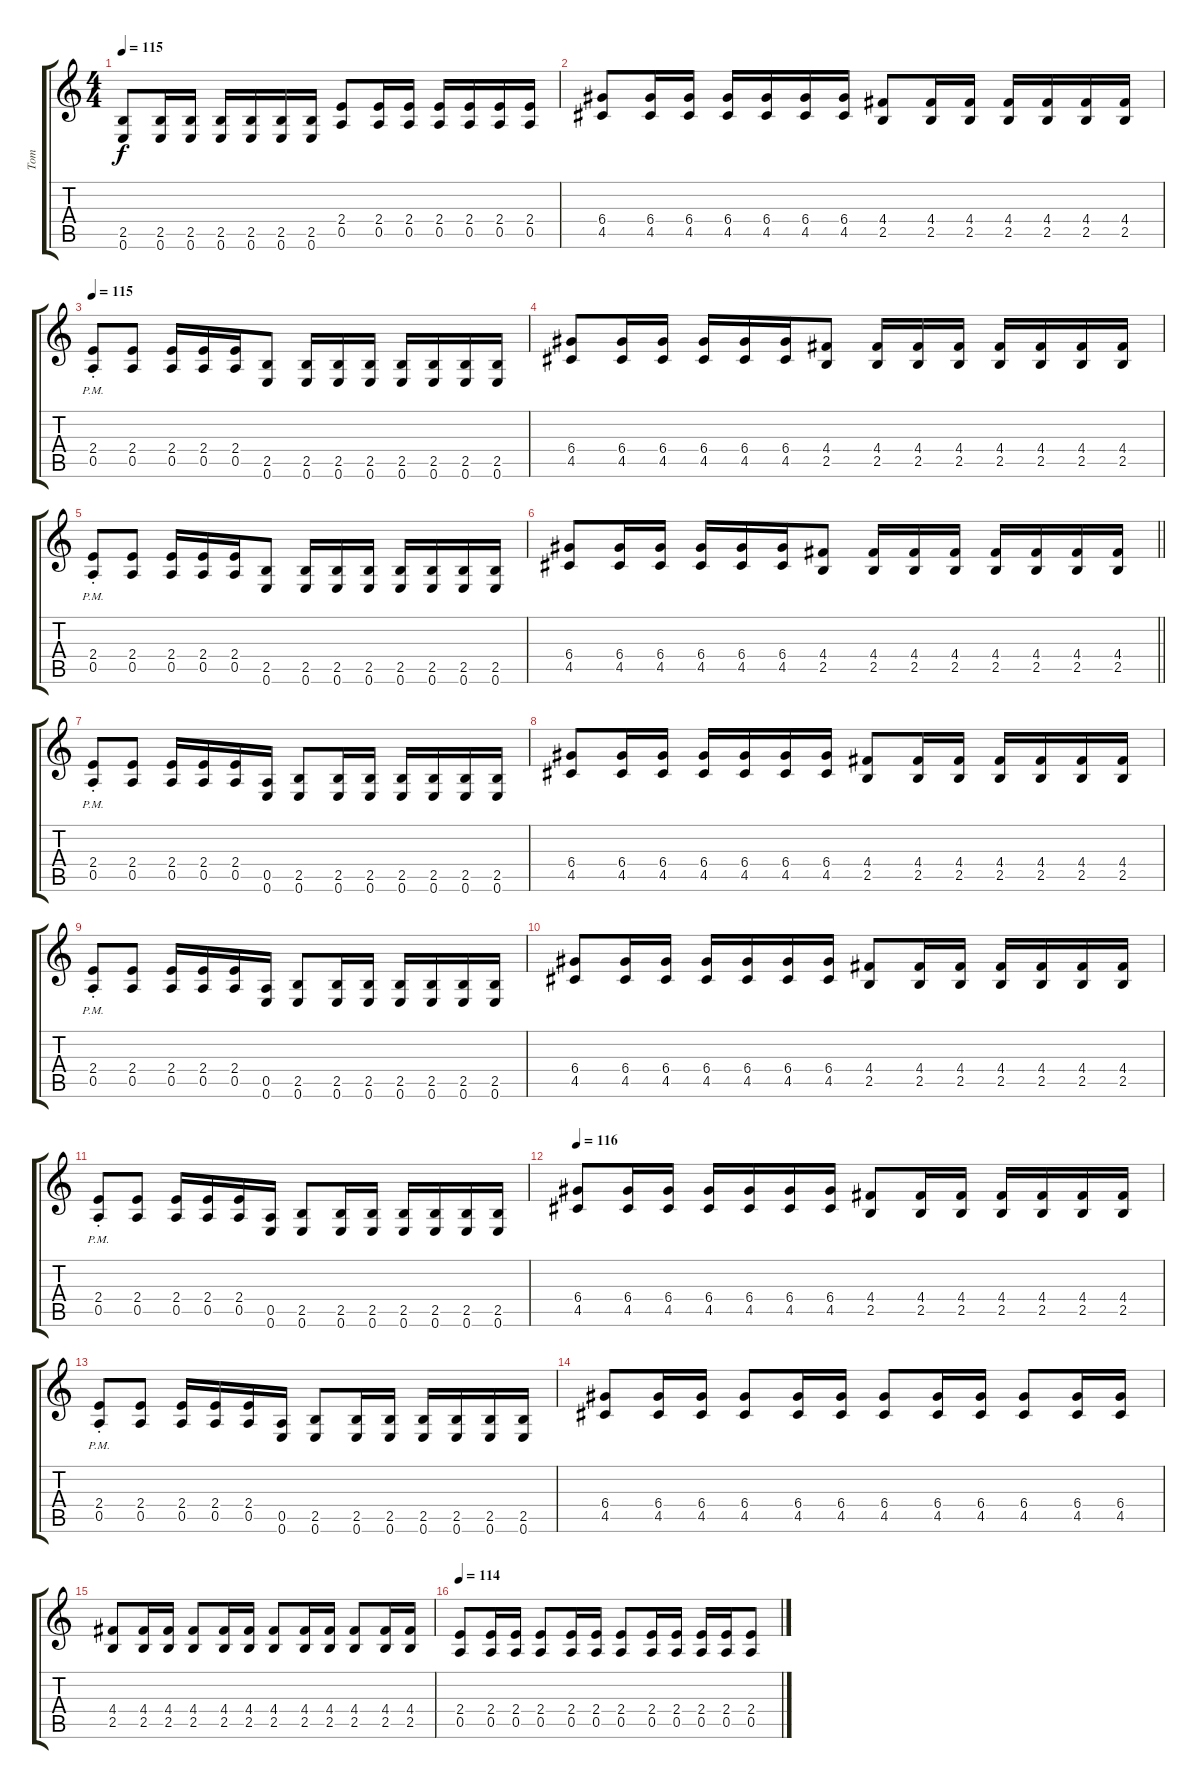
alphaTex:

\track ("Tom" "Tom") {instrument distortionguitar}
\staff {score tabs}
\tuning (E4 B3 G3 D3 A2 E2) {hide}
\ts (4 4)
\tempo 115
\clef g2
\ks c
(2.5 0.6).8{dy f} (2.5 0.6).16 (2.5 0.6).16 (2.5 0.6).16 (2.5 0.6).16 (2.5 0.6).16 (2.5 0.6).16 (2.4 0.5).8 (2.4 0.5).16 (2.4 0.5).16 (2.4 0.5).16 (2.4 0.5).16 (2.4 0.5).16 (2.4 0.5).16 |
(6.4 4.5).8 (6.4 4.5).16 (6.4 4.5).16 (6.4 4.5).16 (6.4 4.5).16 (6.4 4.5).16 (6.4 4.5).16 (4.4 2.5).8 (4.4 2.5).16 (4.4 2.5).16 (4.4 2.5).16 (4.4 2.5).16 (4.4 2.5).16 (4.4 2.5).16 |
\tempo 115
(2.4{pm st} 0.5{pm st}).8 (2.4 0.5).8 (2.4 0.5).16 (2.4 0.5).16 (2.4 0.5).16 (2.5 0.6).8 (2.5 0.6).16 (2.5 0.6).16 (2.5 0.6).16 (2.5 0.6).16 (2.5 0.6).16 (2.5 0.6).16 (2.5 0.6).16 |
(6.4 4.5).8 (6.4 4.5).16 (6.4 4.5).16 (6.4 4.5).16 (6.4 4.5).16 (6.4 4.5).16 (4.4 2.5).8 (4.4 2.5).16 (4.4 2.5).16 (4.4 2.5).16 (4.4 2.5).16 (4.4 2.5).16 (4.4 2.5).16 (4.4 2.5).16 |
(2.4{pm st} 0.5{pm st}).8 (2.4 0.5).8 (2.4 0.5).16 (2.4 0.5).16 (2.4 0.5).16 (2.5 0.6).8 (2.5 0.6).16 (2.5 0.6).16 (2.5 0.6).16 (2.5 0.6).16 (2.5 0.6).16 (2.5 0.6).16 (2.5 0.6).16 |
\barLineRight lightlight
(6.4 4.5).8 (6.4 4.5).16 (6.4 4.5).16 (6.4 4.5).16 (6.4 4.5).16 (6.4 4.5).16 (4.4 2.5).8 (4.4 2.5).16 (4.4 2.5).16 (4.4 2.5).16 (4.4 2.5).16 (4.4 2.5).16 (4.4 2.5).16 (4.4 2.5).16 |
\section ("" "")
(2.4{pm st} 0.5{pm st}).8 (2.4 0.5).8 (2.4 0.5).16 (2.4 0.5).16 (2.4 0.5).16 (0.5 0.6).16 (2.5 0.6).8 (2.5 0.6).16 (2.5 0.6).16 (2.5 0.6).16 (2.5 0.6).16 (2.5 0.6).16 (2.5 0.6).16 |
(6.4 4.5).8 (6.4 4.5).16 (6.4 4.5).16 (6.4 4.5).16 (6.4 4.5).16 (6.4 4.5).16 (6.4 4.5).16 (4.4 2.5).8 (4.4 2.5).16 (4.4 2.5).16 (4.4 2.5).16 (4.4 2.5).16 (4.4 2.5).16 (4.4 2.5).16 |
(2.4{pm st} 0.5{pm st}).8 (2.4 0.5).8 (2.4 0.5).16 (2.4 0.5).16 (2.4 0.5).16 (0.5 0.6).16 (2.5 0.6).8 (2.5 0.6).16 (2.5 0.6).16 (2.5 0.6).16 (2.5 0.6).16 (2.5 0.6).16 (2.5 0.6).16 |
(6.4 4.5).8 (6.4 4.5).16 (6.4 4.5).16 (6.4 4.5).16 (6.4 4.5).16 (6.4 4.5).16 (6.4 4.5).16 (4.4 2.5).8 (4.4 2.5).16 (4.4 2.5).16 (4.4 2.5).16 (4.4 2.5).16 (4.4 2.5).16 (4.4 2.5).16 |
(2.4{pm st} 0.5{pm st}).8 (2.4 0.5).8 (2.4 0.5).16 (2.4 0.5).16 (2.4 0.5).16 (0.5 0.6).16 (2.5 0.6).8 (2.5 0.6).16 (2.5 0.6).16 (2.5 0.6).16 (2.5 0.6).16 (2.5 0.6).16 (2.5 0.6).16 |
\tempo 116
(6.4 4.5).8 (6.4 4.5).16 (6.4 4.5).16 (6.4 4.5).16 (6.4 4.5).16 (6.4 4.5).16 (6.4 4.5).16 (4.4 2.5).8 (4.4 2.5).16 (4.4 2.5).16 (4.4 2.5).16 (4.4 2.5).16 (4.4 2.5).16 (4.4 2.5).16 |
(2.4{pm st} 0.5{pm st}).8 (2.4 0.5).8 (2.4 0.5).16 (2.4 0.5).16 (2.4 0.5).16 (0.5 0.6).16 (2.5 0.6).8 (2.5 0.6).16 (2.5 0.6).16 (2.5 0.6).16 (2.5 0.6).16 (2.5 0.6).16 (2.5 0.6).16 |
(6.4 4.5).8 (6.4 4.5).16 (6.4 4.5).16 (6.4 4.5).8 (6.4 4.5).16 (6.4 4.5).16 (6.4 4.5).8 (6.4 4.5).16 (6.4 4.5).16 (6.4 4.5).8 (6.4 4.5).16 (6.4 4.5).16 |
(4.4 2.5).8 (4.4 2.5).16 (4.4 2.5).16 (4.4 2.5).8 (4.4 2.5).16 (4.4 2.5).16 (4.4 2.5).8 (4.4 2.5).16 (4.4 2.5).16 (4.4 2.5).8 (4.4 2.5).16 (4.4 2.5).16 |
\tempo 114
(2.4 0.5).8 (2.4 0.5).16 (2.4 0.5).16 (2.4 0.5).8 (2.4 0.5).16 (2.4 0.5).16 (2.4 0.5).8 (2.4 0.5).16 (2.4 0.5).16 (2.4 0.5).16 (2.4 0.5).16 (2.4 0.5).8
